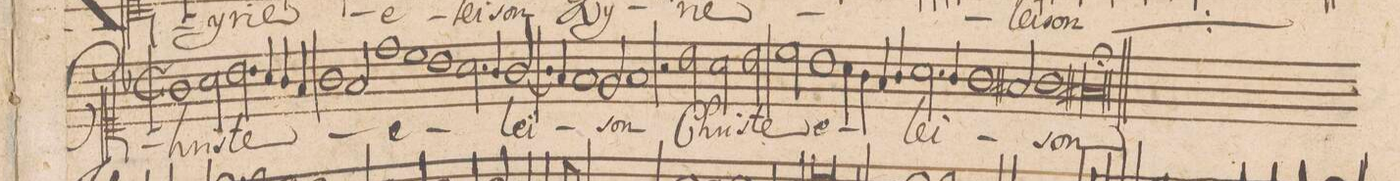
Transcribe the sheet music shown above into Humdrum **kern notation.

**kern	**text
*I"CANTVS.	*
*clefC1	*
*k[b-]	*
*met(c|)	*
*M2/1	*
1g\	Chri-
2a\	-ste
2.b-\	.
=13-	=13-
4a/	.
4g/	.
4fny/	.
1g\	.
=14-	=14-
2f/	.
1dd\	e-
1cc\	.
=15-	=15-
1b-\	.
2.a\	.
=16-	=16-
4g/	.
[<2g/	-lei-
4g\]	.
4f/	.
1f/	.
=17-	=17-
2e/	.
1f/	-son
=18-	=18-
2r	.
2b-\	Chri-
2a\	-ste
2b-\	.
=19-	=19-
2cc\	.
1b-\	e-
4a\	.
4g\	.
=20-	=20-
4f/	.
4g/	.
2.a\	-lei-
4g/	.
1g\	.
=21-	=21-
2f#X/	.
1g\	.
=22-	=22-
[0f#X/;l	-son
=23-	=23-
0f#/]	.
=24||	=24||
*M2/1	*
*met(c|)	*
*-	*-
